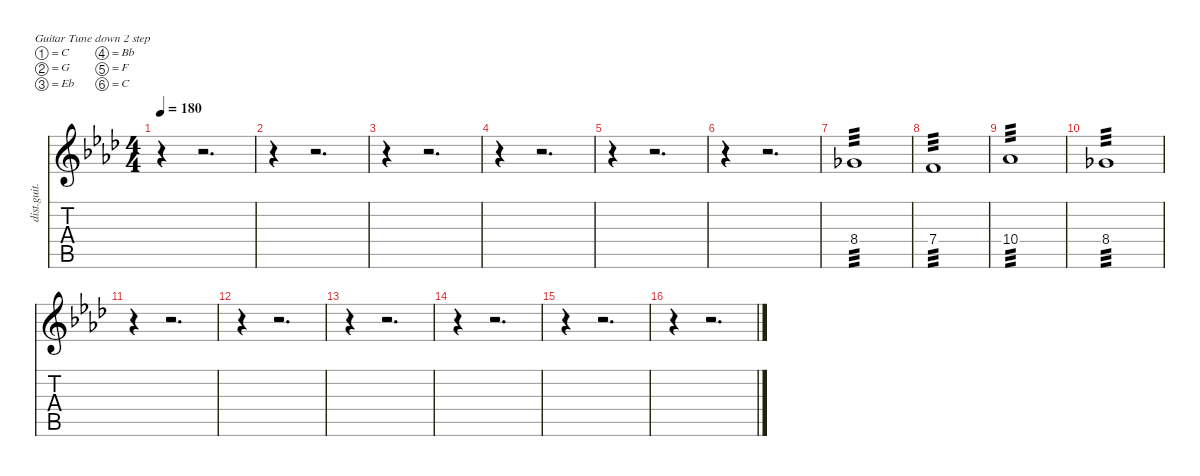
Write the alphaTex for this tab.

\defaultSystemsLayout 4
\hideDynamics
\bracketExtendMode nobrackets
\track ("Gtr.4" "dist.guit.") {instrument distortionguitar}
\staff {score tabs}
\tuning (C4 G3 Eb3 Bb2 F2 C2)
\ts (4 4)
\tempo 180
\clef g2
\ks fminor
r.4{dy f} r.2{d} |
r.4 r.2{d} |
r.4 r.2{d} |
r.4 r.2{d} |
r.4 r.2{d} |
r.4 r.2{d} |
8.4{acc b}.1{tp 3} |
7.4{acc forcenatural}.1{tp 3} |
10.4{acc b}.1{tp 3} |
8.4{acc b}.1{tp 3} |
r.4 r.2{d} |
r.4 r.2{d} |
r.4 r.2{d} |
r.4 r.2{d} |
r.4 r.2{d} |
r.4 r.2{d}
